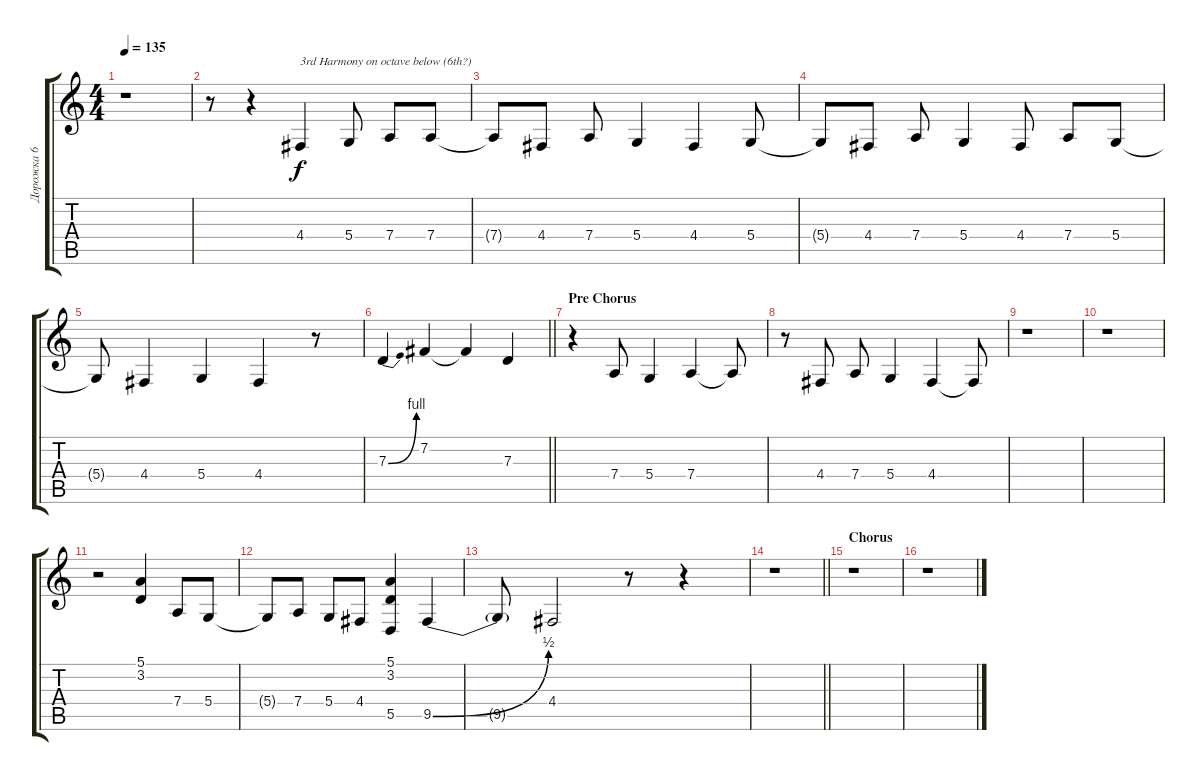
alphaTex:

\track ("Дорожка 6" "Дорожка 6") {instrument altosax}
\staff {score tabs}
\tuning (E4 B3 G3 D3 A2 E2) {hide}
\ts (4 4)
\tempo 135
\clef g2
\ks c
r.1{dy f} |
r.8 r.4 4.4.4{txt "3rd Harmony on octave below (6th?)"} 5.4.8 7.4.8 7.4.8 |
7.4{t}.8 4.4.8 7.4.8 5.4.4 4.4.4 5.4.8 |
5.4{t}.8 4.4.8 7.4.8 5.4.4 4.4.8 7.4.8 5.4.8 |
5.4{t}.8 4.4.4 5.4.4 4.4.4 r.8 |
\barLineRight lightlight
7.3{be (bend 0 0 60 4)}.4 7.2.4 7.2{t}.4 7.3.4 |
\section ("" "Pre Chorus")
r.4 7.4.8 5.4.4 7.4.4 7.4{t}.8 |
r.8 4.4.8 7.4.8 5.4.4 4.4.4 4.4{t}.8 |
r.1 |
r.1 |
r.2 (5.1 3.2).4 7.4.8 5.4.8 |
5.4{t}.8 7.4.8 5.4.8 4.4.8 (5.1 3.2 5.5).4 9.5{be (bend 0 0 60 2)}.4 |
9.5{t}.8 4.4.2 r.8 r.4 |
\barLineRight lightlight
r.1 |
\section ("" "Chorus")
r.1 |
r.1
